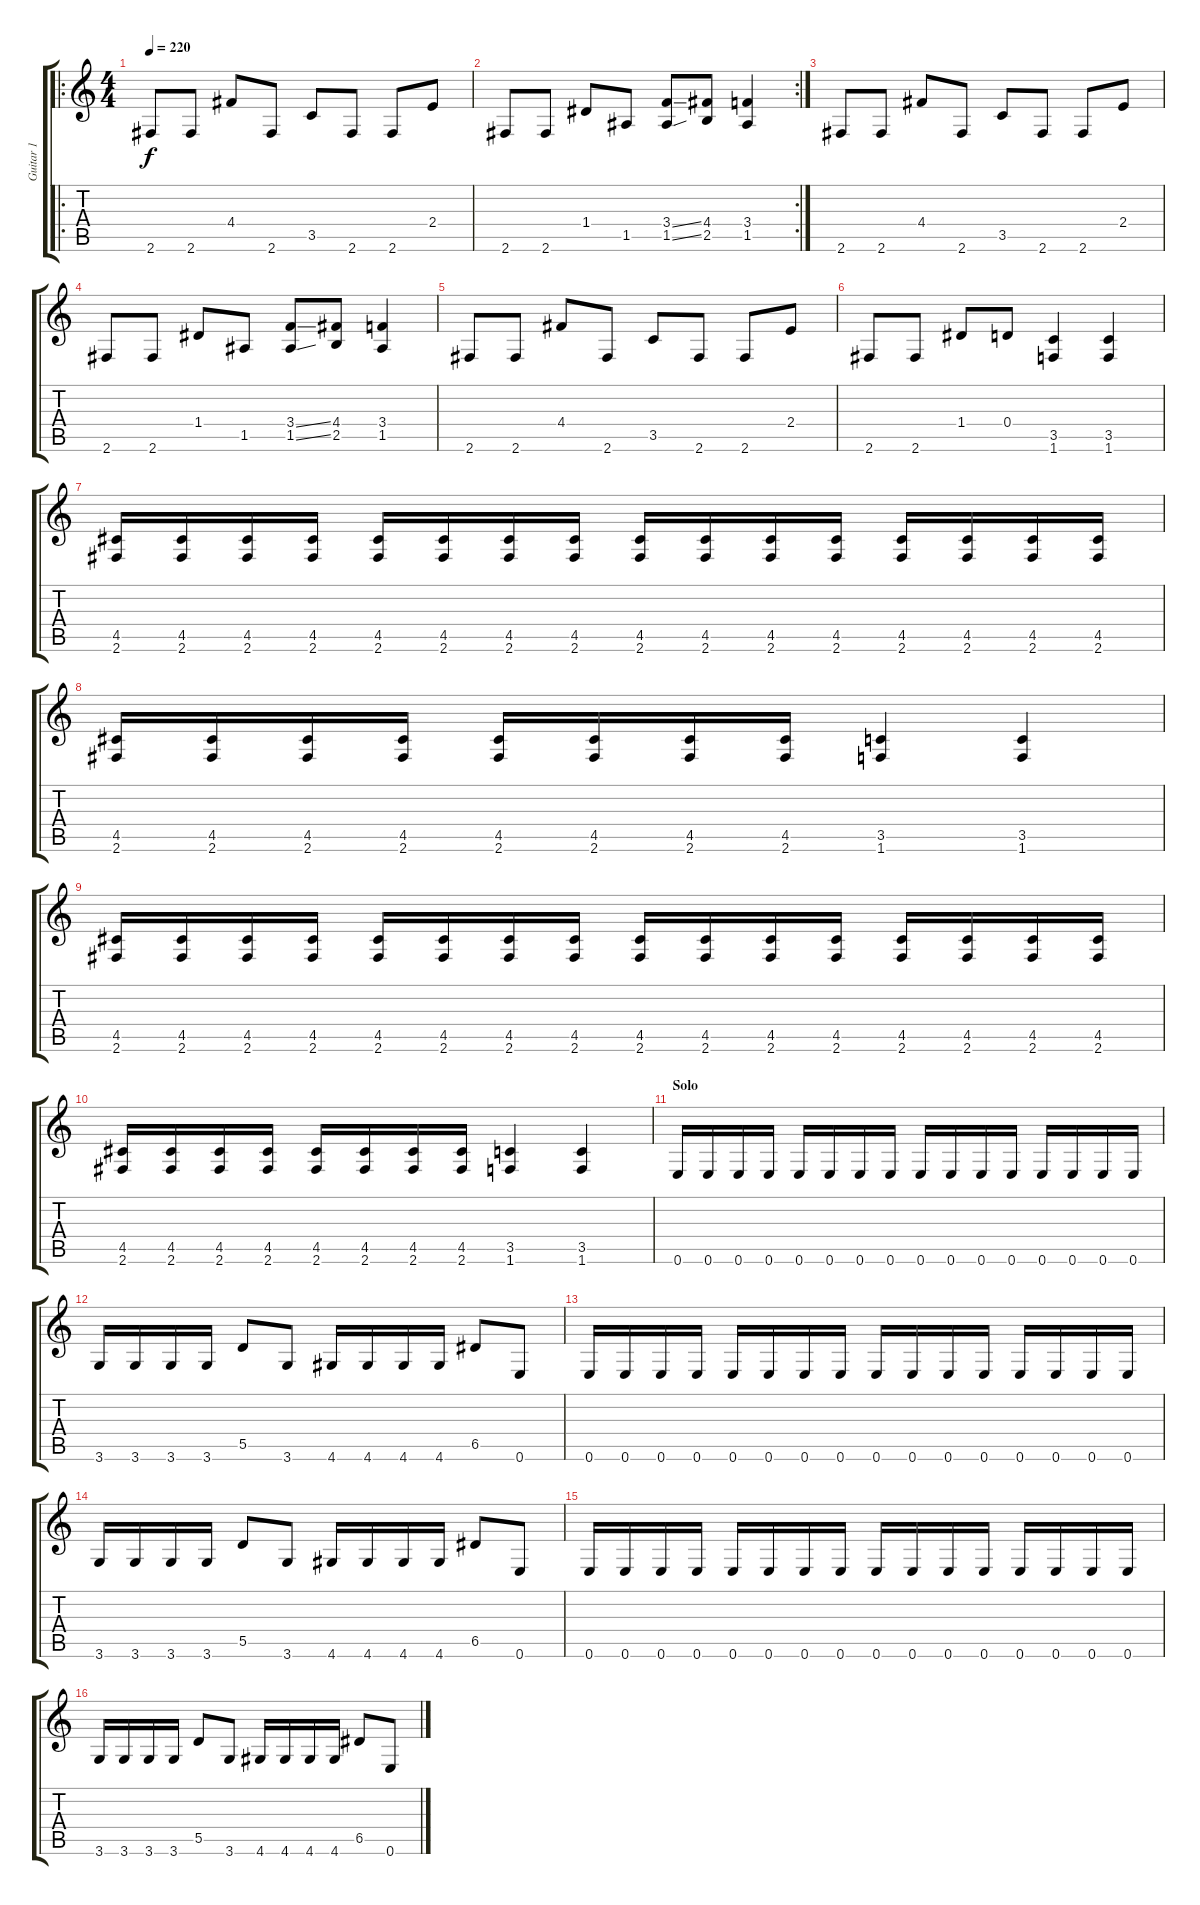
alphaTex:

\track ("Guitar 1" "Guitar 1") {instrument distortionguitar}
\staff {score tabs}
\tuning (E4 B3 G3 D3 A2 E2) {hide}
\ro
\ts (4 4)
\tempo 220
\clef g2
\ks c
2.6.8{dy f} 2.6.8 4.4.8 2.6.8 3.5.8 2.6.8 2.6.8 2.4.8 |
\rc 2
2.6.8 2.6.8 1.4.8 1.5.8 (3.4{ss} 1.5{ss}).8 (4.4 2.5).8 (3.4 1.5).4 |
2.6.8 2.6.8 4.4.8 2.6.8 3.5.8 2.6.8 2.6.8 2.4.8 |
2.6.8 2.6.8 1.4.8 1.5.8 (3.4{ss} 1.5{ss}).8 (4.4 2.5).8 (3.4 1.5).4 |
2.6.8 2.6.8 4.4.8 2.6.8 3.5.8 2.6.8 2.6.8 2.4.8 |
2.6.8 2.6.8 1.4.8 0.4.8 (3.5 1.6).4 (3.5 1.6).4 |
(4.5 2.6).16 (4.5 2.6).16 (4.5 2.6).16 (4.5 2.6).16 (4.5 2.6).16 (4.5 2.6).16 (4.5 2.6).16 (4.5 2.6).16 (4.5 2.6).16 (4.5 2.6).16 (4.5 2.6).16 (4.5 2.6).16 (4.5 2.6).16 (4.5 2.6).16 (4.5 2.6).16 (4.5 2.6).16 |
(4.5 2.6).16 (4.5 2.6).16 (4.5 2.6).16 (4.5 2.6).16 (4.5 2.6).16 (4.5 2.6).16 (4.5 2.6).16 (4.5 2.6).16 (3.5 1.6).4 (3.5 1.6).4 |
(4.5 2.6).16 (4.5 2.6).16 (4.5 2.6).16 (4.5 2.6).16 (4.5 2.6).16 (4.5 2.6).16 (4.5 2.6).16 (4.5 2.6).16 (4.5 2.6).16 (4.5 2.6).16 (4.5 2.6).16 (4.5 2.6).16 (4.5 2.6).16 (4.5 2.6).16 (4.5 2.6).16 (4.5 2.6).16 |
(4.5 2.6).16 (4.5 2.6).16 (4.5 2.6).16 (4.5 2.6).16 (4.5 2.6).16 (4.5 2.6).16 (4.5 2.6).16 (4.5 2.6).16 (3.5 1.6).4 (3.5 1.6).4 |
\section ("" "Solo")
0.6.16 0.6.16 0.6.16 0.6.16 0.6.16 0.6.16 0.6.16 0.6.16 0.6.16 0.6.16 0.6.16 0.6.16 0.6.16 0.6.16 0.6.16 0.6.16 |
3.6.16 3.6.16 3.6.16 3.6.16 5.5.8 3.6.8 4.6.16 4.6.16 4.6.16 4.6.16 6.5.8 0.6.8 |
0.6.16 0.6.16 0.6.16 0.6.16 0.6.16 0.6.16 0.6.16 0.6.16 0.6.16 0.6.16 0.6.16 0.6.16 0.6.16 0.6.16 0.6.16 0.6.16 |
3.6.16 3.6.16 3.6.16 3.6.16 5.5.8 3.6.8 4.6.16 4.6.16 4.6.16 4.6.16 6.5.8 0.6.8 |
0.6.16 0.6.16 0.6.16 0.6.16 0.6.16 0.6.16 0.6.16 0.6.16 0.6.16 0.6.16 0.6.16 0.6.16 0.6.16 0.6.16 0.6.16 0.6.16 |
3.6.16 3.6.16 3.6.16 3.6.16 5.5.8 3.6.8 4.6.16 4.6.16 4.6.16 4.6.16 6.5.8 0.6.8
